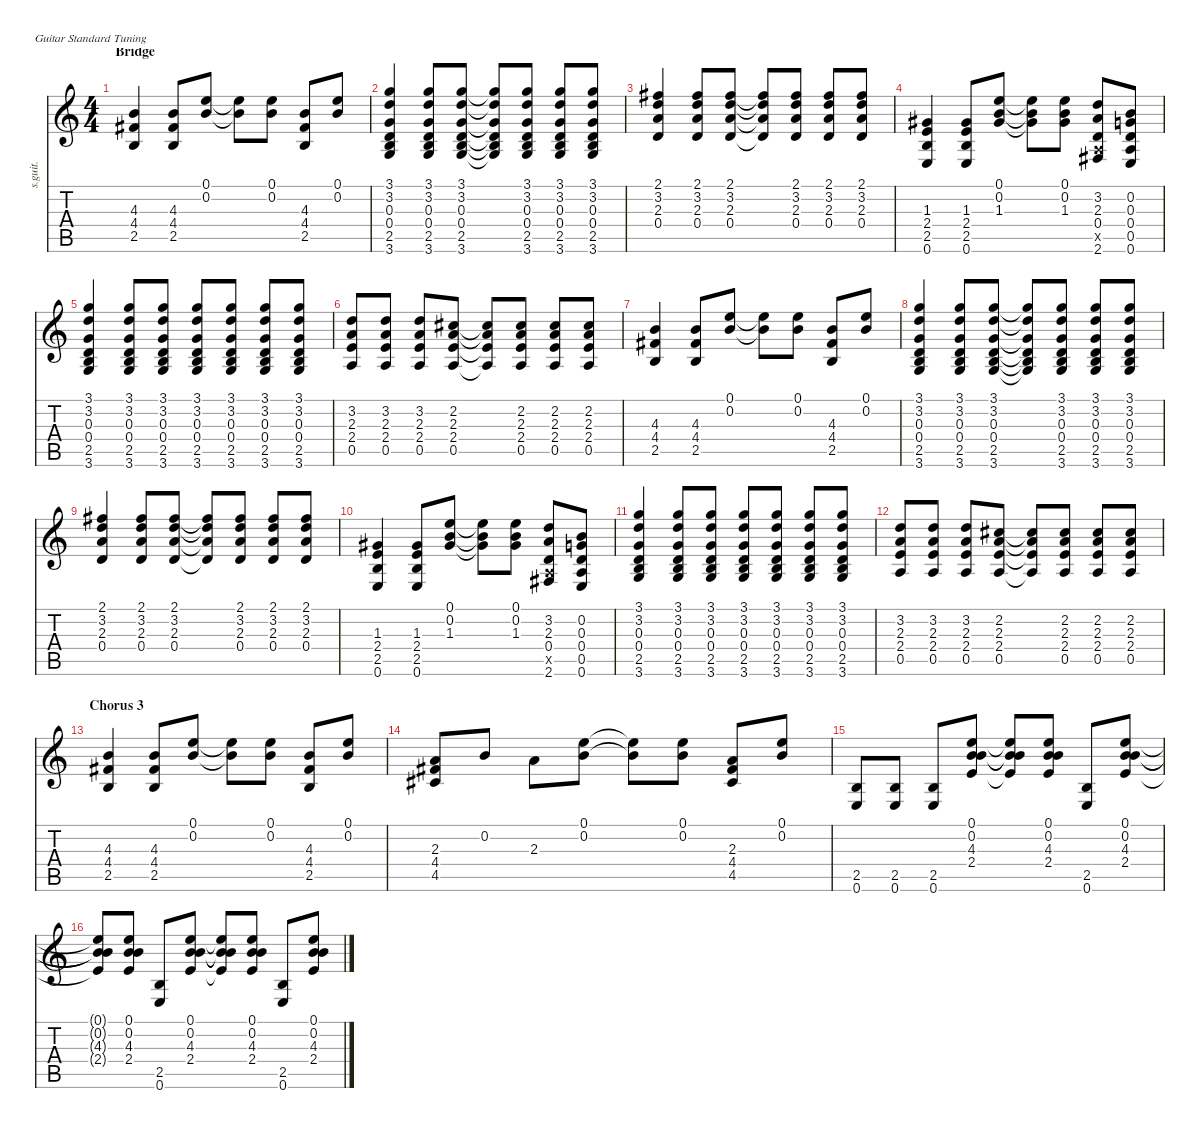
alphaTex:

\defaultSystemsLayout 4
\hideDynamics
\bracketExtendMode nobrackets
\track ("Dave Grohl - Rhythm 1" "s.guit.") {instrument distortionguitar}
\staff {score tabs}
\tuning (E4 B3 G3 D3 A2 E2)
\ts (4 4)
\section ("" "Bridge")
\tempo (136 hide)
\clef g2
\ks c
(4.3 4.4{acc #} 2.5).4{dy f} (4.3 4.4{acc #} 2.5).8 (0.1 0.2).8 (0.1{t} 0.2{t}).8 (0.1 0.2).8 (4.3 4.4{acc #} 2.5).8 (0.1 0.2).8 |
(3.1 3.2 0.3 0.4 2.5 3.6).4 (3.1 3.2 0.3 0.4 2.5 3.6).8 (3.1 3.2 0.3 0.4 2.5 3.6).8 (3.1{t} 3.2{t} 0.3{t} 0.4{t} 2.5{t} 3.6{t}).8 (3.1 3.2 0.3 0.4 2.5 3.6).8 (3.1 3.2 0.3 0.4 2.5 3.6).8 (3.1 3.2 0.3 0.4 2.5 3.6).8 |
(2.1{acc #} 3.2 2.3 0.4).4 (2.1{acc #} 3.2 2.3 0.4).8 (2.1{acc #} 3.2 2.3 0.4).8 (2.1{t acc #} 3.2{t} 2.3{t} 0.4{t}).8 (2.1{acc #} 3.2 2.3 0.4).8 (2.1{acc #} 3.2 2.3 0.4).8 (2.1{acc #} 3.2 2.3 0.4).8 |
(1.3{acc #} 2.4 2.5 0.6).4 (1.3{acc #} 2.4 2.5 0.6).8 (0.1 0.2 1.3{acc #}).8 (0.1{t} 0.2{t} 1.3{t acc #}).8 (0.1 0.2 1.3{acc #}).8 (3.2 2.3 0.4 0.5{x} 2.6{acc #}).8 (0.2 0.3 0.4 0.5 0.6).8 |
(3.1 3.2 0.3 0.4 2.5 3.6).4 (3.1 3.2 0.3 0.4 2.5 3.6).8 (3.1 3.2 0.3 0.4 2.5 3.6).8 (3.1 3.2 0.3 0.4 2.5 3.6).8 (3.1 3.2 0.3 0.4 2.5 3.6).8 (3.1 3.2 0.3 0.4 2.5 3.6).8 (3.1 3.2 0.3 0.4 2.5 3.6).8 |
(3.2 2.3 2.4 0.5).8 (3.2 2.3 2.4 0.5).8 (3.2 2.3 2.4 0.5).8 (2.2{acc #} 2.3 2.4 0.5).8 (2.2{t acc #} 2.3{t} 2.4{t} 0.5{t}).8 (2.2{acc #} 2.3 2.4 0.5).8 (2.2{acc #} 2.3 2.4 0.5).8 (2.2{acc #} 2.3 2.4 0.5).8 |
(4.3 4.4{acc #} 2.5).4 (4.3 4.4{acc #} 2.5).8 (0.1 0.2).8 (0.1{t} 0.2{t}).8 (0.1 0.2).8 (4.3 4.4{acc #} 2.5).8 (0.1 0.2).8 |
(3.1 3.2 0.3 0.4 2.5 3.6).4 (3.1 3.2 0.3 0.4 2.5 3.6).8 (3.1 3.2 0.3 0.4 2.5 3.6).8 (3.1{t} 3.2{t} 0.3{t} 0.4{t} 2.5{t} 3.6{t}).8 (3.1 3.2 0.3 0.4 2.5 3.6).8 (3.1 3.2 0.3 0.4 2.5 3.6).8 (3.1 3.2 0.3 0.4 2.5 3.6).8 |
(2.1{acc #} 3.2 2.3 0.4).4 (2.1{acc #} 3.2 2.3 0.4).8 (2.1{acc #} 3.2 2.3 0.4).8 (2.1{t acc #} 3.2{t} 2.3{t} 0.4{t}).8 (2.1{acc #} 3.2 2.3 0.4).8 (2.1{acc #} 3.2 2.3 0.4).8 (2.1{acc #} 3.2 2.3 0.4).8 |
(1.3{acc #} 2.4 2.5 0.6).4 (1.3{acc #} 2.4 2.5 0.6).8 (0.1 0.2 1.3{acc #}).8 (0.1{t} 0.2{t} 1.3{t acc #}).8 (0.1 0.2 1.3{acc #}).8 (3.2 2.3 0.4 0.5{x} 2.6{acc #}).8 (0.2 0.3 0.4 0.5 0.6).8 |
(3.1 3.2 0.3 0.4 2.5 3.6).4 (3.1 3.2 0.3 0.4 2.5 3.6).8 (3.1 3.2 0.3 0.4 2.5 3.6).8 (3.1 3.2 0.3 0.4 2.5 3.6).8 (3.1 3.2 0.3 0.4 2.5 3.6).8 (3.1 3.2 0.3 0.4 2.5 3.6).8 (3.1 3.2 0.3 0.4 2.5 3.6).8 |
(3.2 2.3 2.4 0.5).8 (3.2 2.3 2.4 0.5).8 (3.2 2.3 2.4 0.5).8 (2.2{acc #} 2.3 2.4 0.5).8 (2.2{t acc #} 2.3{t} 2.4{t} 0.5{t}).8 (2.2{acc #} 2.3 2.4 0.5).8 (2.2{acc #} 2.3 2.4 0.5).8 (2.2{acc #} 2.3 2.4 0.5).8 |
\section ("" "Chorus 3")
(4.3 4.4{acc #} 2.5).4 (4.3 4.4{acc #} 2.5).8 (0.1 0.2).8 (0.1{t} 0.2{t}).8 (0.1 0.2).8 (4.3 4.4{acc #} 2.5).8 (0.1 0.2).8 |
(2.3 4.4{acc #} 4.5{acc #}).8 0.2.8 2.3.8 (0.1 0.2).8 (0.1{t} 0.2{t}).8 (0.1 0.2).8 (2.3 4.4{acc #} 4.5{acc #}).8 (0.1 0.2).8 |
(2.5 0.6).8 (2.5 0.6).8 (2.5 0.6).8 (0.1 0.2 4.3 2.4).8 (0.1{t} 0.2{t} 4.3{t} 2.4{t}).8 (0.1 0.2 4.3 2.4).8 (2.5 0.6).8 (0.1 0.2 4.3 2.4).8 |
(0.1{t} 0.2{t} 4.3{t} 2.4{t}).8 (0.1 0.2 4.3 2.4).8 (2.5 0.6).8 (0.1 0.2 4.3 2.4).8 (0.1{t} 0.2{t} 4.3{t} 2.4{t}).8 (0.1 0.2 4.3 2.4).8 (2.5 0.6).8 (0.1 0.2 4.3 2.4).8
